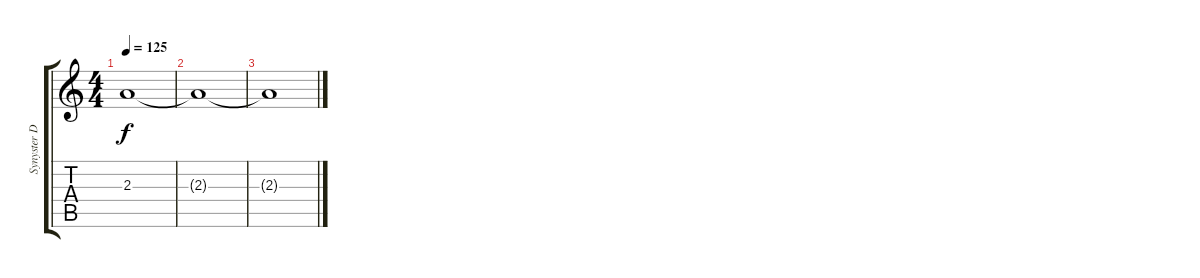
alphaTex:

\track ("Synyster Duet" "Synyster D") {instrument distortionguitar}
\staff {score tabs}
\tuning (E4 B3 G3 D3 A2 D2) {hide}
\ts (4 4)
\tempo 125
\clef g2
\ks c
2.3{t}.1{dy f} |
2.3{t}.1 |
2.3{t}.1
